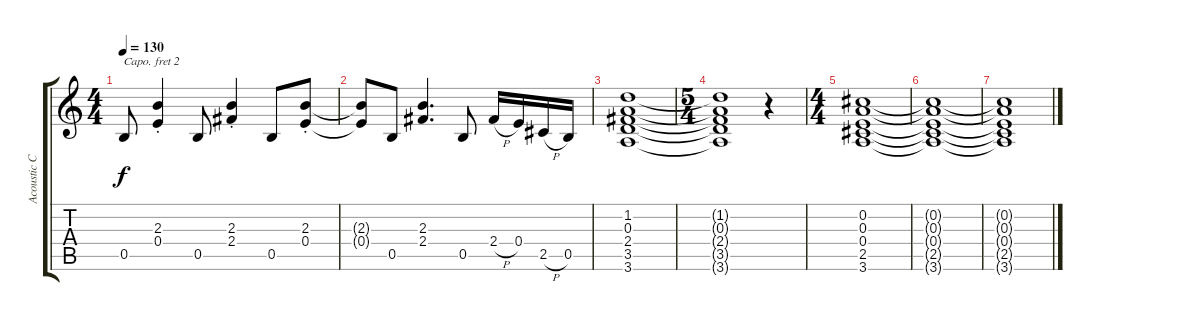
\track ("Acoustic Capo" "Acoustic C") {instrument acousticguitarsteel}
\staff {score tabs}
\capo 2
\tuning (E4 B3 G3 D3 A2 E2) {hide}
\ts (4 4)
\tempo 130
\clef g2
\ks c
0.5.8{dy f} (2.3{st} 0.4{st}).4 0.5.8 (2.3{st} 2.4{st}).4 0.5.8 (2.3{st} 0.4{st}).8 |
(2.3{t} 0.4{t}).8 0.5.8 (2.3 2.4).4{d} 0.5.8 2.4{h}.16 0.4.16 2.5{h}.16 0.5.16 |
(1.2 0.3 2.4 3.5 3.6).1 |
\ts (5 4)
(1.2{t} 0.3{t} 2.4{t} 3.5{t} 3.6{t}).1 r.4 |
\ts (4 4)
(0.2 0.3 0.4 2.5 3.6).1 |
(0.2{t} 0.3{t} 0.4{t} 2.5{t} 3.6{t}).1 |
(0.2{t} 0.3{t} 0.4{t} 2.5{t} 3.6{t}).1
